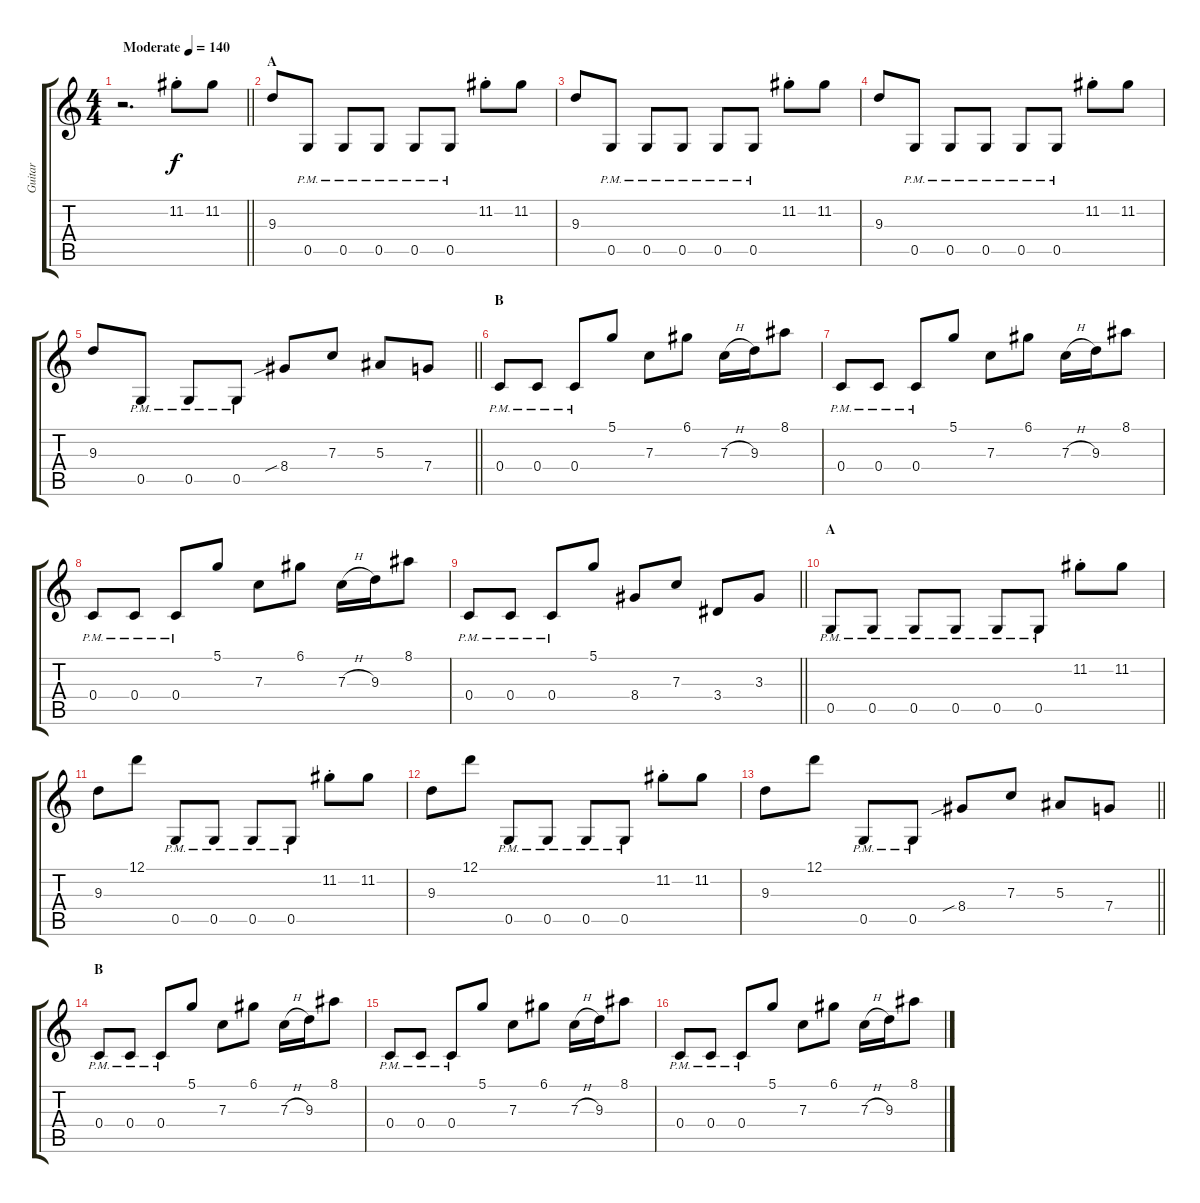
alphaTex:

\track ("Guitar" "Guitar") {instrument overdrivenguitar}
\staff {score tabs}
\tuning (D4 A3 F3 C3 G2 C2) {hide}
\ts (4 4)
\tempo (140 "Moderate")
\clef g2
\barLineRight lightlight
\ks c
r.2{d dy f instrument overdrivenguitar} 11.2{st}.8 11.2.8 |
\section ("" "A")
9.3.8 0.5{pm}.8 0.5{pm}.8 0.5{pm}.8 0.5{pm}.8 0.5{pm}.8 11.2{st}.8 11.2.8 |
9.3.8 0.5{pm}.8 0.5{pm}.8 0.5{pm}.8 0.5{pm}.8 0.5{pm}.8 11.2{st}.8 11.2.8 |
9.3.8 0.5{pm}.8 0.5{pm}.8 0.5{pm}.8 0.5{pm}.8 0.5{pm}.8 11.2{st}.8 11.2.8 |
\barLineRight lightlight
9.3.8 0.5{pm}.8 0.5{pm}.8 0.5{pm}.8 8.4{sib}.8 7.3.8 5.3.8 7.4.8 |
\section ("" "B")
0.4{pm}.8 0.4{pm}.8 0.4{pm}.8 5.1.8 7.3.8 6.1.8 7.3{h}.16 9.3.16 8.1.8 |
0.4{pm}.8 0.4{pm}.8 0.4{pm}.8 5.1.8 7.3.8 6.1.8 7.3{h}.16 9.3.16 8.1.8 |
0.4{pm}.8 0.4{pm}.8 0.4{pm}.8 5.1.8 7.3.8 6.1.8 7.3{h}.16 9.3.16 8.1.8 |
\barLineRight lightlight
0.4{pm}.8 0.4{pm}.8 0.4{pm}.8 5.1.8 8.4.8 7.3.8 3.4.8 3.3.8 |
\section ("" "A")
0.5{pm}.8 0.5{pm}.8 0.5{pm}.8 0.5{pm}.8 0.5{pm}.8 0.5{pm}.8 11.2{st}.8 11.2.8 |
9.3.8 12.1.8 0.5{pm}.8 0.5{pm}.8 0.5{pm}.8 0.5{pm}.8 11.2{st}.8 11.2.8 |
9.3.8 12.1.8 0.5{pm}.8 0.5{pm}.8 0.5{pm}.8 0.5{pm}.8 11.2{st}.8 11.2.8 |
\barLineRight lightlight
9.3.8 12.1.8 0.5{pm}.8 0.5{pm}.8 8.4{sib}.8 7.3.8 5.3.8 7.4.8 |
\section ("" "B")
0.4{pm}.8 0.4{pm}.8 0.4{pm}.8 5.1.8 7.3.8 6.1.8 7.3{h}.16 9.3.16 8.1.8 |
0.4{pm}.8 0.4{pm}.8 0.4{pm}.8 5.1.8 7.3.8 6.1.8 7.3{h}.16 9.3.16 8.1.8 |
0.4{pm}.8 0.4{pm}.8 0.4{pm}.8 5.1.8 7.3.8 6.1.8 7.3{h}.16 9.3.16 8.1.8
